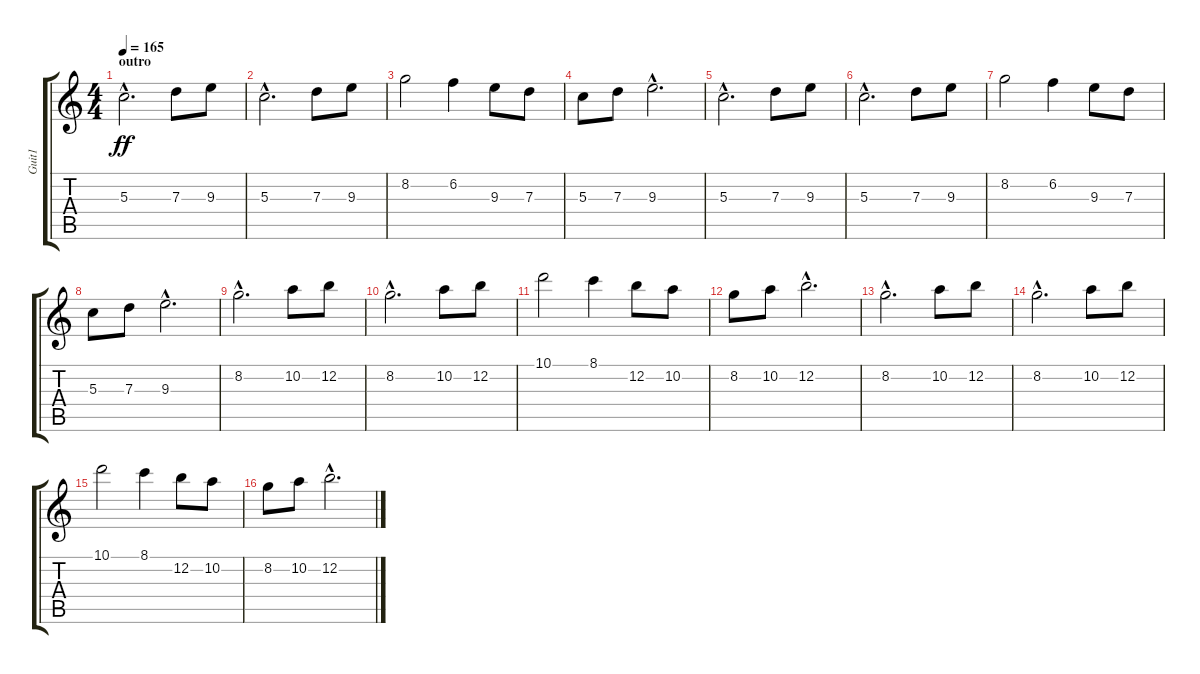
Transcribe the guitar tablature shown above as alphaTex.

\track ("Guit1" "Guit1") {instrument overdrivenguitar}
\staff {score tabs}
\tuning (E4 B3 G3 D3 A2 E2) {hide}
\ts (4 4)
\section ("" "outro")
\tempo 165
\clef g2
\ks c
5.3{hac}.2{d dy ff} 7.3.8 9.3.8 |
5.3{hac}.2{d} 7.3.8 9.3.8 |
8.2.2 6.2.4 9.3.8 7.3.8 |
5.3.8 7.3.8 9.3{hac}.2{d} |
5.3{hac}.2{d} 7.3.8 9.3.8 |
5.3{hac}.2{d} 7.3.8 9.3.8 |
8.2.2 6.2.4 9.3.8 7.3.8 |
5.3.8 7.3.8 9.3{hac}.2{d} |
8.2{hac}.2{d} 10.2.8 12.2.8 |
8.2{hac}.2{d} 10.2.8 12.2.8 |
10.1.2 8.1.4 12.2.8 10.2.8 |
8.2.8 10.2.8 12.2{hac}.2{d} |
8.2{hac}.2{d} 10.2.8 12.2.8 |
8.2{hac}.2{d} 10.2.8 12.2.8 |
10.1.2 8.1.4 12.2.8 10.2.8 |
8.2.8 10.2.8 12.2{hac}.2{d}
